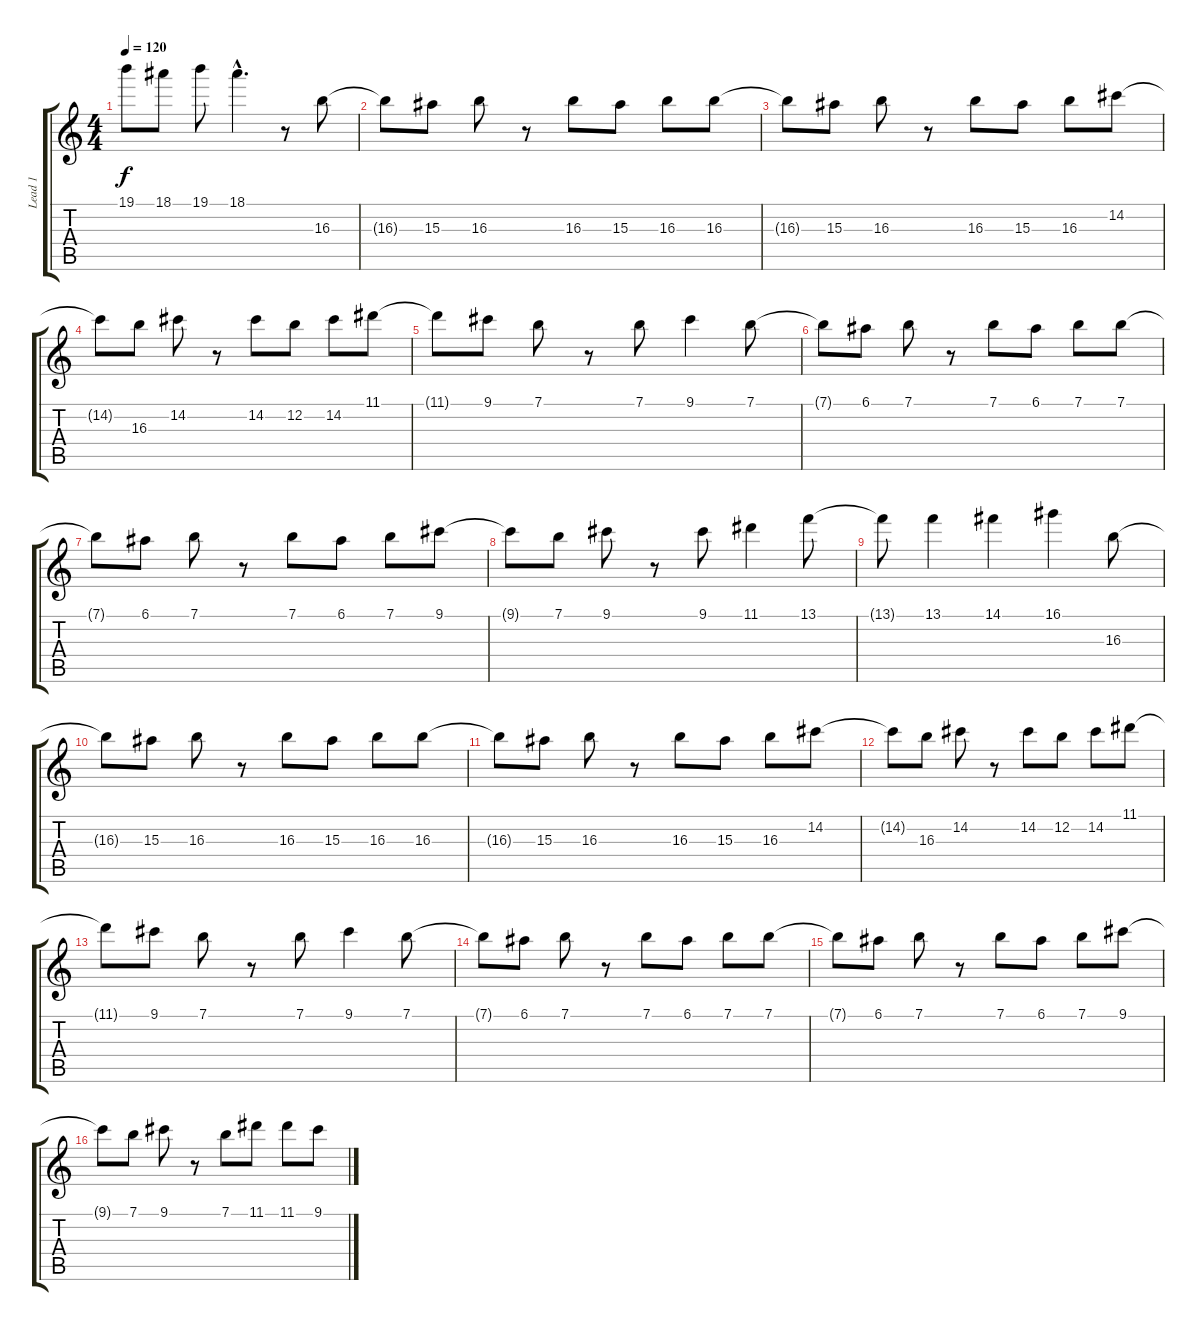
\track ("Lead 1" "Lead 1") {instrument overdrivenguitar}
\staff {score tabs}
\tuning (E4 B3 G3 D3 A2 E2) {hide}
\ts (4 4)
\tempo 120
\clef g2
\ks c
19.1{t}.8{dy f} 18.1.8 19.1.8 18.1{hac}.4{d} r.8 16.3.8 |
16.3{t}.8 15.3.8 16.3.8 r.8 16.3.8 15.3.8 16.3.8 16.3.8 |
16.3{t}.8 15.3.8 16.3.8 r.8 16.3.8 15.3.8 16.3.8 14.2.8 |
14.2{t}.8 16.3.8 14.2.8 r.8 14.2.8 12.2.8 14.2.8 11.1.8 |
11.1{t}.8 9.1.8 7.1.8 r.8 7.1.8 9.1.4 7.1.8 |
7.1{t}.8 6.1.8 7.1.8 r.8 7.1.8 6.1.8 7.1.8 7.1.8 |
7.1{t}.8 6.1.8 7.1.8 r.8 7.1.8 6.1.8 7.1.8 9.1.8 |
9.1{t}.8 7.1.8 9.1.8 r.8 9.1.8 11.1.4 13.1.8 |
13.1{t}.8 13.1.4 14.1.4 16.1.4 16.3.8 |
16.3{t}.8 15.3.8 16.3.8 r.8 16.3.8 15.3.8 16.3.8 16.3.8 |
16.3{t}.8 15.3.8 16.3.8 r.8 16.3.8 15.3.8 16.3.8 14.2.8 |
14.2{t}.8 16.3.8 14.2.8 r.8 14.2.8 12.2.8 14.2.8 11.1.8 |
11.1{t}.8 9.1.8 7.1.8 r.8 7.1.8 9.1.4 7.1.8 |
7.1{t}.8 6.1.8 7.1.8 r.8 7.1.8 6.1.8 7.1.8 7.1.8 |
7.1{t}.8 6.1.8 7.1.8 r.8 7.1.8 6.1.8 7.1.8 9.1.8 |
9.1{t}.8 7.1.8 9.1.8 r.8 7.1.8 11.1.8 11.1.8 9.1.8
